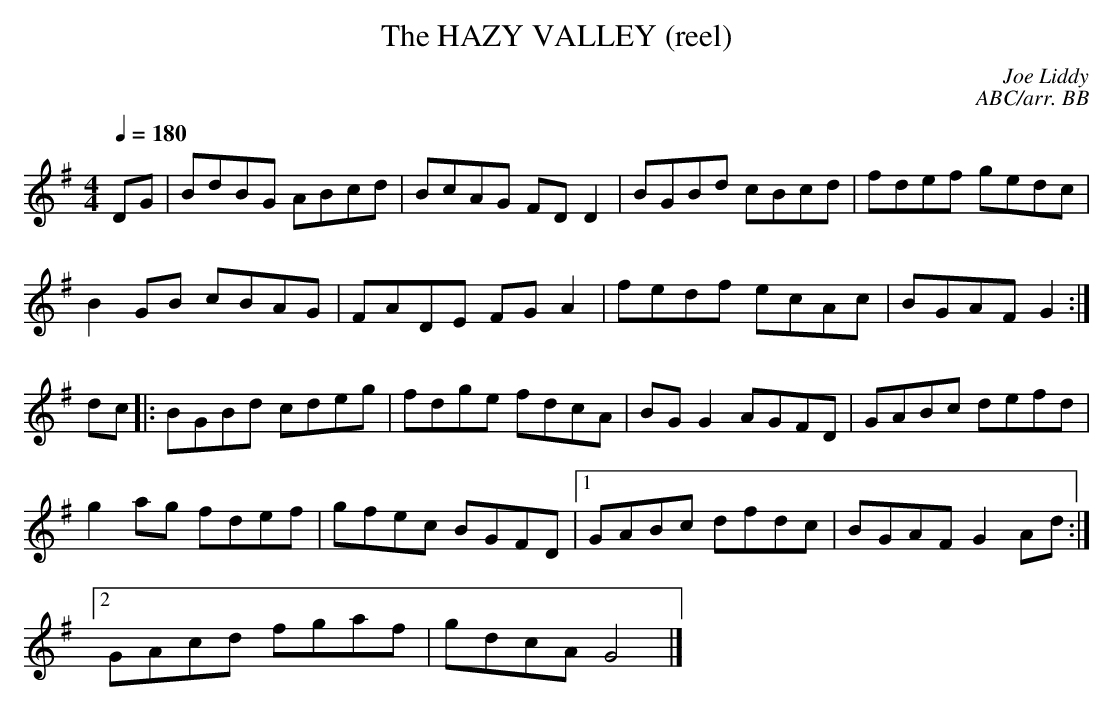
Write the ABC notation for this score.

X:1
T:HAZY VALLEY (reel), The
C:Joe Liddy
C:ABC/arr. BB
Q:1/4=180
L:1/8
M:4/4
K:G
DG|BdBG ABcd|BcAG FD D2|BGBd cBcd|fdef gedc |
B2 GB cBAG|FADE FG A2|fedf ecAc|BGAF G2 :|
dc|:BGBd cdeg|fdge fdcA|BG G2 AGFD|GABc defd |
g2 ag fdef|gfec BGFD |1 GABc dfdc|BGAF G2 Ad :|
[2 GAcd fgaf|gdcA G4 |]
